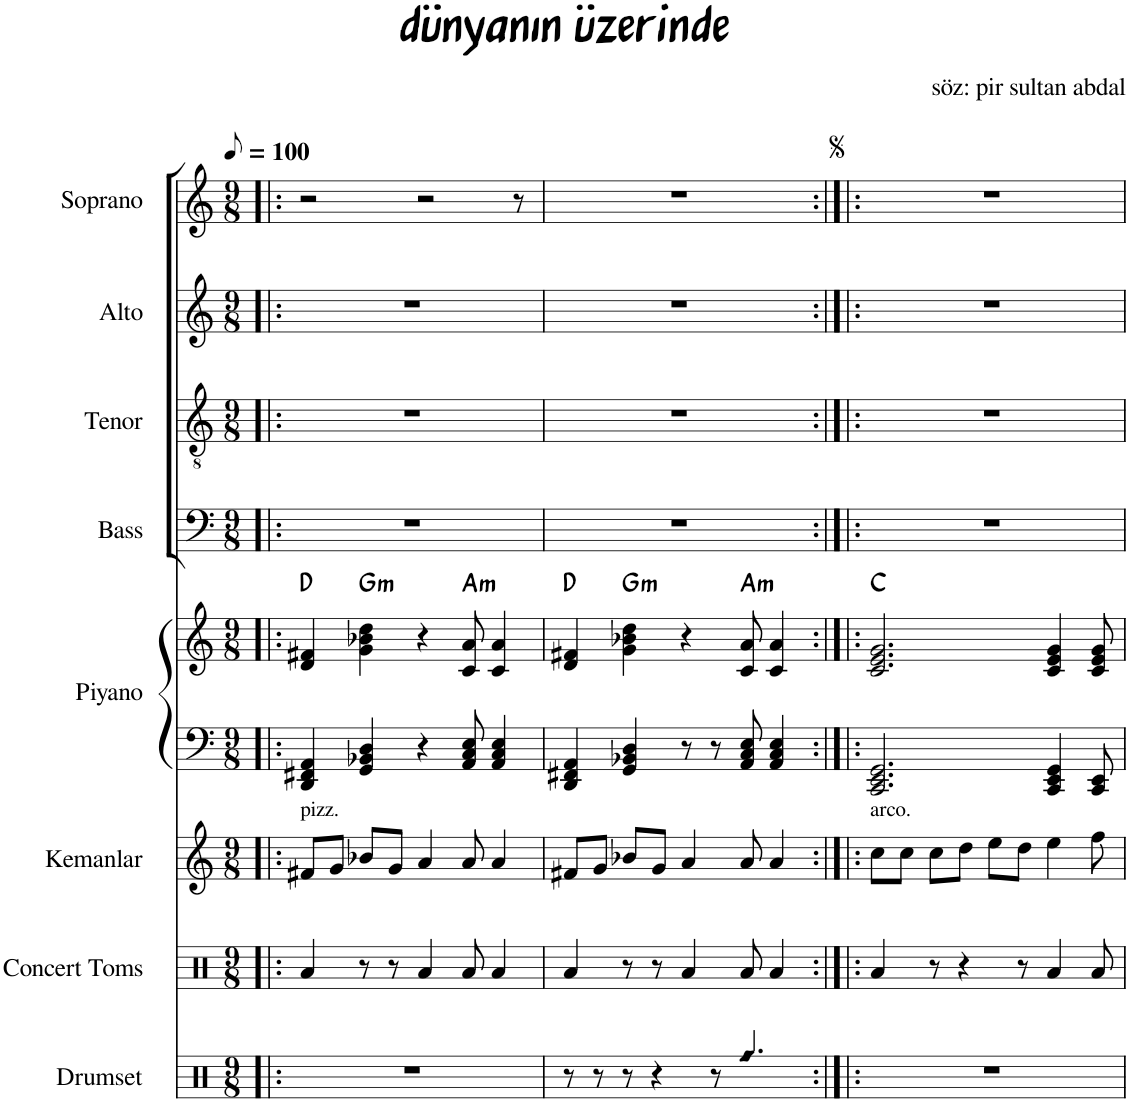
**kern	**kern	**kern	**kern	**kern	**harte	**kern	**kern	**kern	**kern
*part8	*part7	*part6	*part5	*part5	*part5	*part4	*part3	*part2	*part1
*staff9	*staff8	*staff7	*staff6	*staff5	*	*staff4	*staff3	*staff2	*staff1
*I"Drumset	*I"Concert Toms	*I"Kemanlar	*I"Piyano	*	*	*I"Bass	*I"Tenor	*I"Alto	*I"Soprano
*I'D. Set	*I'C. Toms	*	*I'Pno.	*	*	*I'B.	*I'T.	*I'A.	*I'S.
*clefX	*clefX	*clefG2	*clefF4	*clefG2	*	*clefF4	*clefGv2	*clefG2	*clefG2
*k[]	*k[]	*k[]	*k[]	*k[]	*	*k[]	*k[]	*k[]	*k[]
*M9/8	*M9/8	*M9/8	*M9/8	*M9/8	*	*M9/8	*M9/8	*M9/8	*M9/8
*MM50	*MM50	*MM50	*MM50	*MM50	*	*MM50	*MM50	*MM50	*MM50
=1!|:	=1!|:	=1!|:	=1!|:	=1!|:	=1!|:	=1!|:	=1!|:	=1!|:	=1!|:
!	!	!LO:TX:a:t=pizz.	!	!	!	!	!	!	!
8%9r	4Ra/	8f#X/L	4DD/ 4FF#X/ 4AA/	4d/ 4f#X/	D:maj	8%9r	8%9r	8%9r	2r
.	.	8g/J	.	.	.	.	.	.	.
!	!	!	!	!	!LO:H:kt=m	!	!	!	!
.	8r	8b-X/L	4GG/ 4BB-X/ 4D/	4g\ 4b-X\ 4dd\	G:min	.	.	.	.
.	8r	8g/J	.	.	.	.	.	.	.
.	4Ra/	4a/	4r	4r	.	.	.	.	2r
!	!	!	!	!	!LO:H:kt=m	!	!	!	!
.	8Ra/	8a/	8AA/ 8C/ 8E/	8c/ 8a/	A:min	.	.	.	.
.	4Ra/	4a/	4AA/ 4C/ 4E/	4c/ 4a/	.	.	.	.	.
.	.	.	.	.	.	.	.	.	8r
=2	=2	=2	=2	=2	=2	=2	=2	=2	=2
8r	4Ra/	8f#X/L	4DD/ 4FF#X/ 4AA/	4d/ 4f#X/	D:maj	8%9r	8%9r	8%9r	8%9r
8r	.	8g/J	.	.	.	.	.	.	.
!	!	!	!	!	!LO:H:kt=m	!	!	!	!
8r	8r	8b-X/L	4GG/ 4BB-X/ 4D/	4g\ 4b-X\ 4dd\	G:min	.	.	.	.
4r	8r	8g/J	.	.	.	.	.	.	.
.	4Ra/	4a/	8r	4r	.	.	.	.	.
8r	.	.	8r	.	.	.	.	.	.
!LO:N:head=diamond	!	!	!	!	!LO:H:kt=m	!	!	!	!
4.Rff/	8Ra/	8a/	8AA/ 8C/ 8E/	8c/ 8a/	A:min	.	.	.	.
.	4Ra/	4a/	4AA/ 4C/ 4E/	4c/ 4a/	.	.	.	.	.
=3:|!|:	=3:|!|:	=3:|!|:	=3:|!|:	=3:|!|:	=3:|!|:	=3:|!|:	=3:|!|:	=3:|!|:	=3:|!|:
!	!	!LO:TX:a:t=arco.	!	!	!	!	!	!	!
8%9r	4Ra/	8cc\L	2.CC/ 2.EE/ 2.GG/	2.c/ 2.e/ 2.g/	C:maj	8%9r	8%9r	8%9r	8%9r
.	.	8cc\J	.	.	.	.	.	.	.
.	8r	8cc\L	.	.	.	.	.	.	.
.	4r	8dd\J	.	.	.	.	.	.	.
.	.	8ee\L	.	.	.	.	.	.	.
.	8r	8dd\J	.	.	.	.	.	.	.
.	4Ra/	4ee\	4CC/ 4EE/ 4GG/	4c/ 4e/ 4g/	.	.	.	.	.
.	8Ra/	8ff\	8CC/ 8EE/	8c/ 8e/ 8g/	.	.	.	.	.
=	=	=	=	=	=	=	=	=	=
*-	*-	*-	*-	*-	*-	*-	*-	*-	*-
